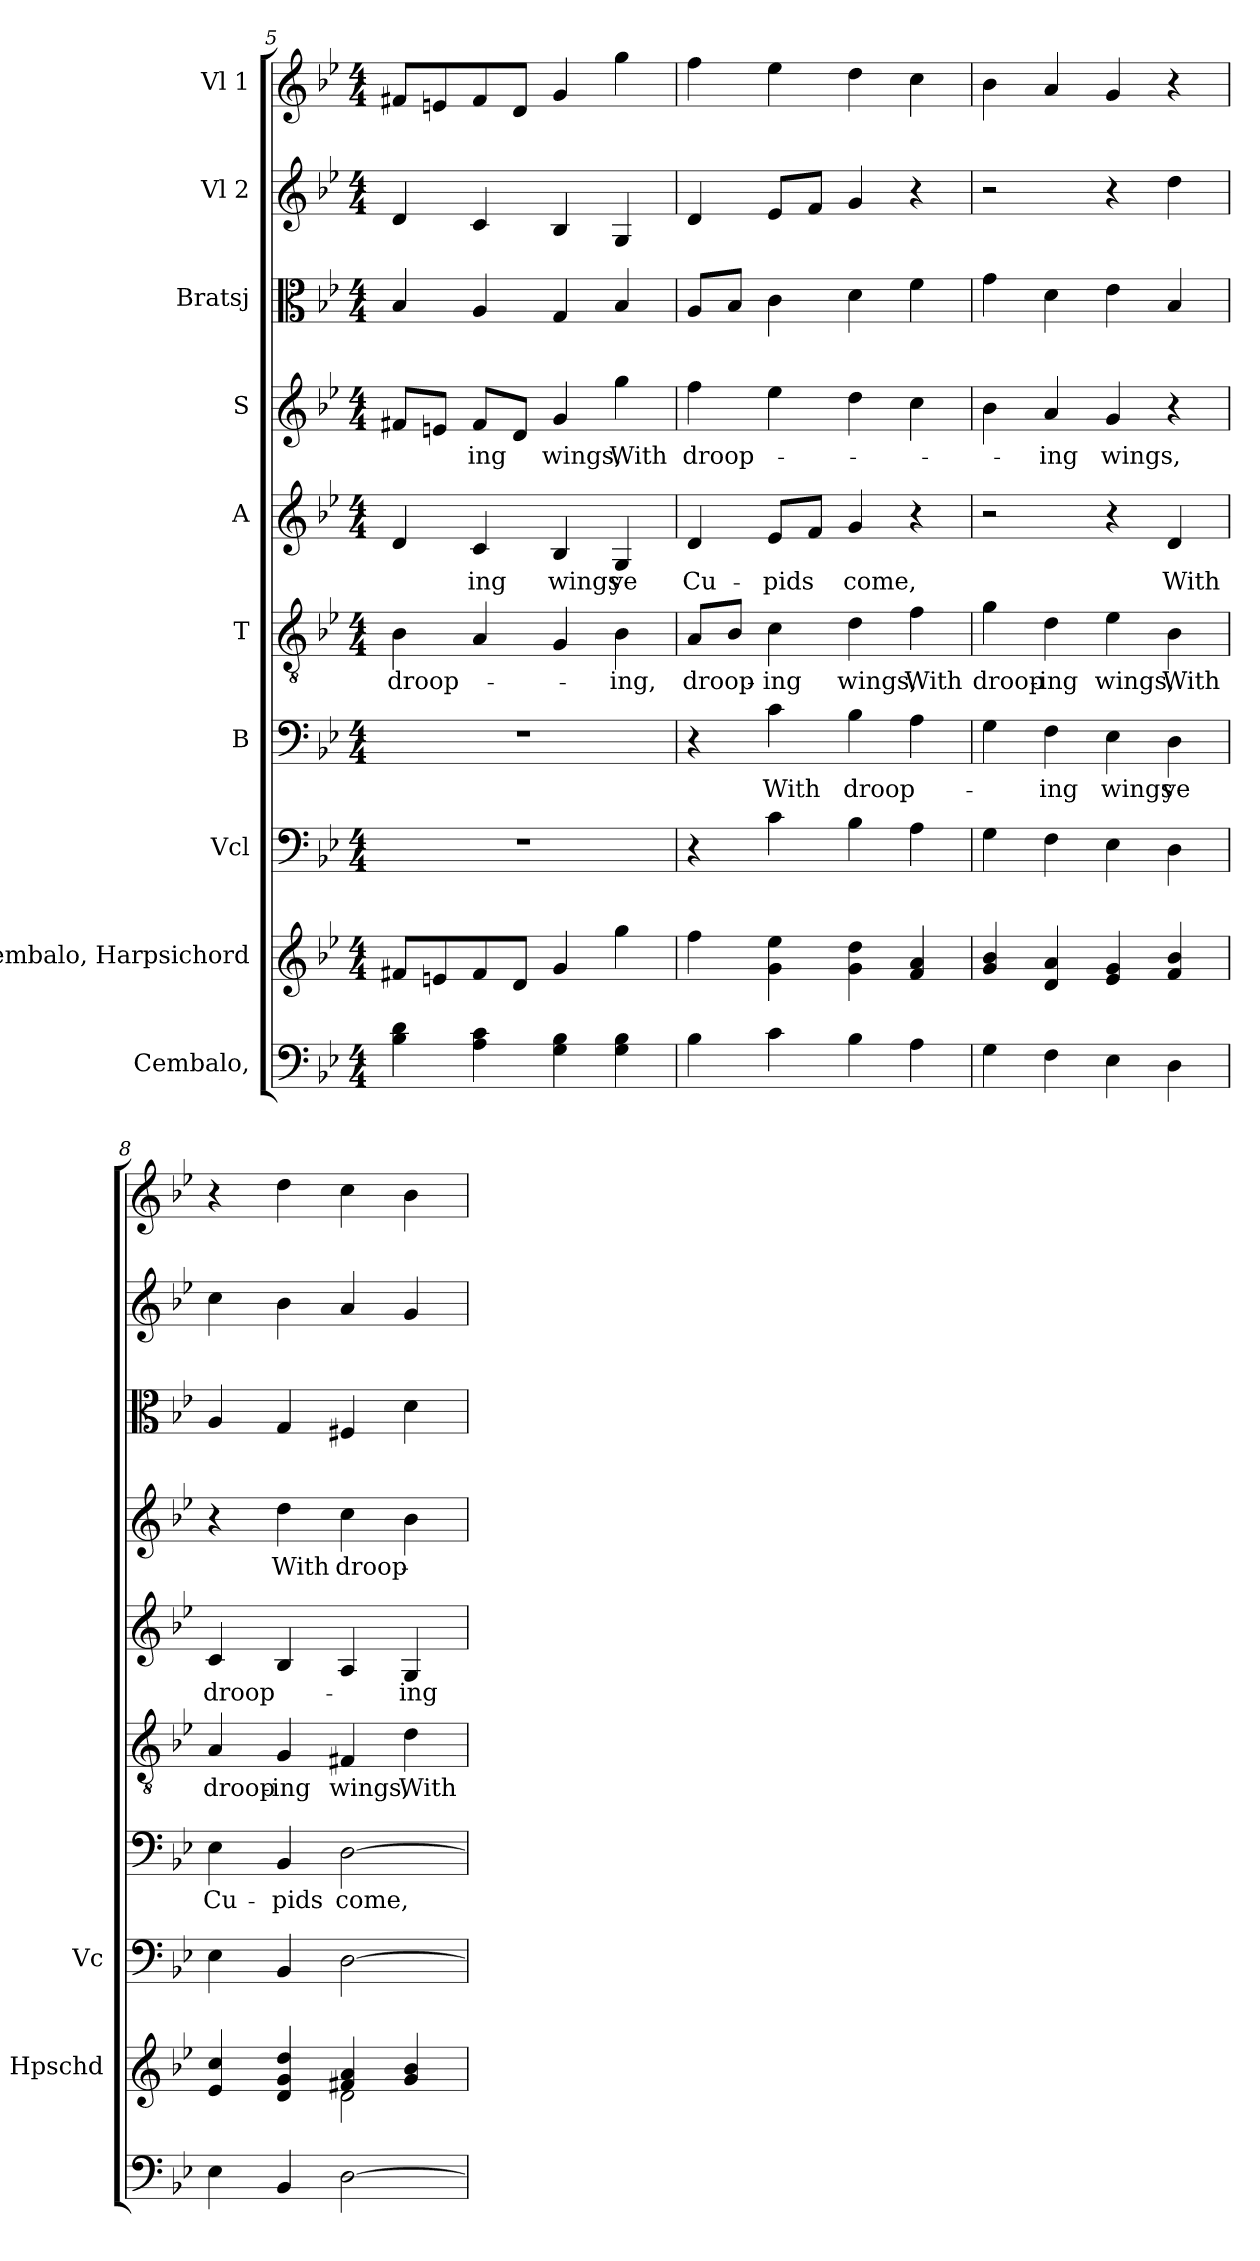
**kern	**kern	**kern	**kern	**text	**kern	**text	**kern	**text	**kern	**text	**kern	**kern	**kern
*part10	*part9	*part8	*part7	*part7	*part6	*part6	*part5	*part5	*part4	*part4	*part3	*part2	*part1
*staff10	*staff9	*staff8	*staff7	*staff7	*staff6	*staff6	*staff5	*staff5	*staff4	*staff4	*staff3	*staff2	*staff1
*I"Cembalo,	*I"Cembalo, Harpsichord	*I"Vcl	*I"B	*	*I"T	*	*I"A	*	*I"S	*	*I"Bratsj	*I"Vl 2	*I"Vl 1
*	*I'Hpschd	*I'Vc	*	*	*	*	*	*	*	*	*	*	*
!!LO:PB:g=z
*clefF4	*clefG2	*clefF4	*clefF4	*	*clefGv2	*	*clefG2	*	*clefG2	*	*clefC3	*clefG2	*clefG2
*k[b-e-]	*k[b-e-]	*k[b-e-]	*k[b-e-]	*	*k[b-e-]	*	*k[b-e-]	*	*k[b-e-]	*	*k[b-e-]	*k[b-e-]	*k[b-e-]
*M4/4	*M4/4	*M4/4	*M4/4	*	*M4/4	*	*M4/4	*	*M4/4	*	*M4/4	*M4/4	*M4/4
=5	=5	=5	=5	=5	=5	=5	=5	=5	=5	=5	=5	=5	=5
!	!	!	!	!	!	!LO:LY:b	!	!	!	!	!	!	!
4B-\ 4d\	8f#X/L	1r	1r	.	4B-\	droop-	4d/	.	8f#X/L	.	4B-/	4d/	8f#X/L
.	8en/	.	.	.	.	.	.	.	8en/J	.	.	.	8en/
!	!	!	!	!	!	!	!	!LO:LY:b	!	!LO:LY:b	!	!	!
4A\ 4c\	8f#/	.	.	.	4A/	.	4c/	-ing	8f#/L	-ing	4A/	4c/	8f#/
.	8d/J	.	.	.	.	.	.	.	8d/J	.	.	.	8d/J
!	!	!	!	!	!	!	!	!LO:LY:b	!	!LO:LY:b	!	!	!
4G\ 4B-\	4g/	.	.	.	4G/	.	4B-/	wings	4g/	wings,	4G/	4B-/	4g/
!	!	!	!	!	!	!LO:LY:b	!	!LO:LY:b	!	!LO:LY:b	!	!	!
4G\ 4B-\	4gg\	.	.	.	4B-\	-ing,	4G/	ye	4gg\	With	4B-/	4G/	4gg\
=6	=6	=6	=6	=6	=6	=6	=6	=6	=6	=6	=6	=6	=6
!	!	!	!	!	!	!LO:LY:b	!	!LO:LY:b	!	!LO:LY:b	!	!	!
4B-\	4ff\	4r	4r	.	8A/L	droop-	4d/	Cu-	4ff\	droop-	8A/L	4d/	4ff\
.	.	.	.	.	8B-/J	.	.	.	.	.	8B-/J	.	.
!	!	!	!	!LO:LY:b	!	!LO:LY:b	!	!LO:LY:b	!	!	!	!	!
4c\	4g\ 4ee-\	4c\	4c\	With	4c\	-ing	8e-/L	-pids	4ee-\	.	4c\	8e-/L	4ee-\
.	.	.	.	.	.	.	8f/J	.	.	.	.	8f/J	.
!	!	!	!	!LO:LY:b	!	!LO:LY:b	!	!LO:LY:b	!	!	!	!	!
4B-\	4g\ 4dd\	4B-\	4B-\	droop-	4d\	wings,	4g/	come,	4dd\	.	4d\	4g/	4dd\
!	!	!	!	!	!	!LO:LY:b	!	!	!	!	!	!	!
4A\	4f/ 4a/	4A\	4A\	.	4f\	With	4r	.	4cc\	.	4f\	4r	4cc\
=7	=7	=7	=7	=7	=7	=7	=7	=7	=7	=7	=7	=7	=7
!	!	!	!	!	!	!LO:LY:b	!	!	!	!	!	!	!
4G\	4g/ 4b-/	4G\	4G\	.	4g\	droop-	2r	.	4b-\	.	4g\	2r	4b-\
!	!	!	!	!LO:LY:b	!	!LO:LY:b	!	!	!	!LO:LY:b	!	!	!
4F\	4d/ 4a/	4F\	4F\	-ing	4d\	-ing	.	.	4a/	-ing	4d\	.	4a/
!	!	!	!	!LO:LY:b	!	!LO:LY:b	!	!	!	!LO:LY:b	!	!	!
4E-\	4e-/ 4g/	4E-\	4E-\	wings	4e-\	wings,	4r	.	4g/	wings,	4e-\	4r	4g/
!	!	!	!	!LO:LY:b	!	!LO:LY:b	!	!LO:LY:b	!	!	!	!	!
4D\	4f/ 4b-/	4D\	4D\	ye	4B-\	With	4d/	With	4r	.	4B-/	4dd\	4r
!!LO:PB:g=z
=8	=8	=8	=8	=8	=8	=8	=8	=8	=8	=8	=8	=8	=8
*	*^	*	*	*	*	*	*	*	*	*	*	*	*
!	!	!	!	!	!LO:LY:b	!	!LO:LY:b	!	!LO:LY:b	!	!	!	!	!
4E-\	4e-/ 4cc/	2ryy	4E-\	4E-\	Cu-	4A/	droop-	4c/	droop-	4r	.	4A/	4cc\	4r
!	!	!	!	!	!LO:LY:b	!	!LO:LY:b	!	!	!	!LO:LY:b	!	!	!
4BB-/	4d/ 4g/ 4dd/	.	4BB-/	4BB-/	-pids	4G/	-ing	4B-/	.	4dd\	With	4G/	4b-\	4dd\
!	!	!	!	!	!LO:LY:b	!	!LO:LY:b	!	!	!	!LO:LY:b	!	!	!
[2D\	4f#X/ 4a/	2d\	[2D\	[2D\	come,	4F#X/	wings,	4A/	.	4cc\	droop-	4F#X/	4a/	4cc\
!	!	!	!	!	!	!	!LO:LY:b	!	!LO:LY:b	!	!	!	!	!
.	4g/ 4b-/	.	.	.	.	4d\	With	4G/	-ing	4b-\	.	4d\	4g/	4b-\
*	*v	*v	*	*	*	*	*	*	*	*	*	*	*	*
=	=	=	=	=	=	=	=	=	=	=	=	=	=
*-	*-	*-	*-	*-	*-	*-	*-	*-	*-	*-	*-	*-	*-
